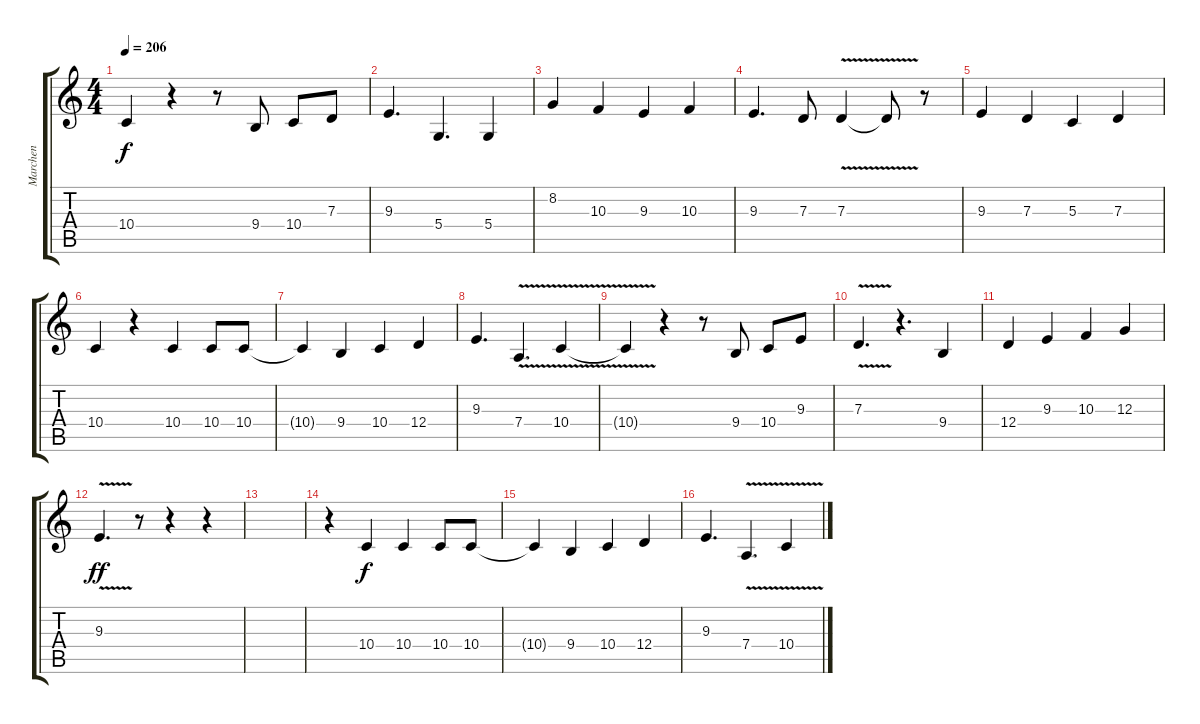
\track ("Marchen" "Marchen") {instrument bassoon}
\staff {score tabs}
\tuning (E4 B3 G3 D3 A2 E2) {hide}
\ts (4 4)
\tempo 206
\clef g2
\ks c
10.4{t}.4{dy f} r.4 r.8 9.4.8 10.4.8 7.3.8 |
9.3.4{d} 5.4.4{d} 5.4.4 |
8.2.4 10.3.4 9.3.4 10.3.4 |
9.3.4{d} 7.3.8 7.3{v}.4 7.3{t}.8 r.8 |
9.3.4 7.3.4 5.3.4 7.3.4 |
10.4.4 r.4 10.4.4 10.4.8 10.4.8 |
10.4{t}.4 9.4.4 10.4.4 12.4.4 |
9.3.4{d} 7.4{v}.4{d} 10.4{v}.4 |
10.4{t}.4 r.4 r.8 9.4.8 10.4.8 9.3.8 |
7.3{v}.4{d} r.4{d} 9.4.4 |
12.4.4 9.3.4 10.3.4 12.3.4 |
9.3{v}.4{d dy ff} r.8 r.4 r.4 |
|
r.4 10.4.4{dy f} 10.4.4 10.4.8 10.4.8 |
10.4{t}.4 9.4.4 10.4.4 12.4.4 |
9.3.4{d} 7.4{v}.4{d} 10.4{v}.4
